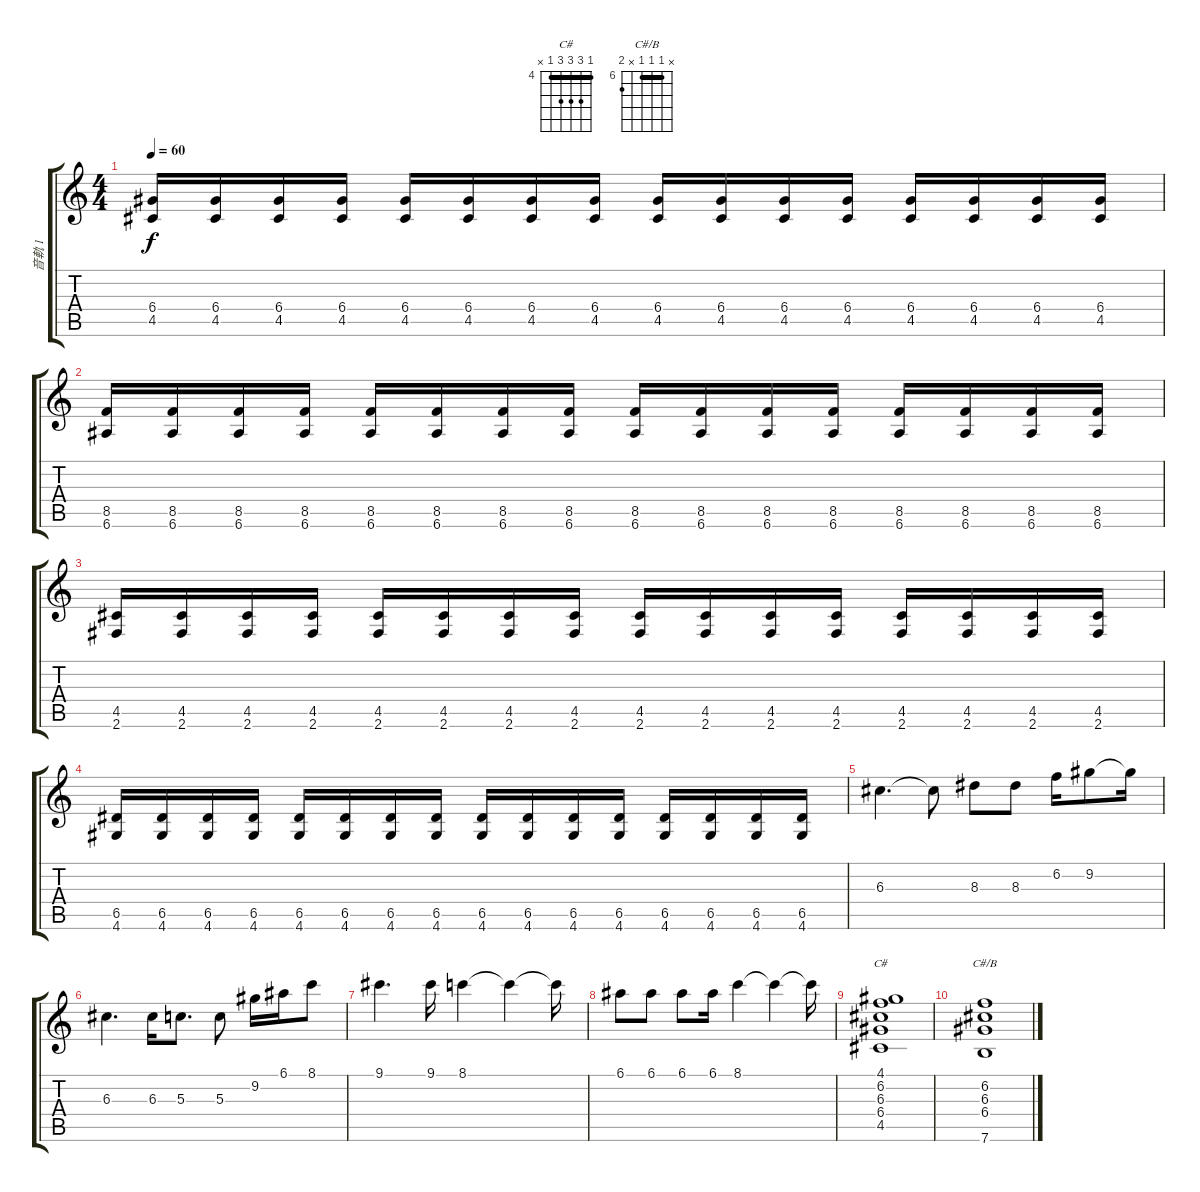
\track ("音軌 1" "音軌 1") {instrument electricguitarjazz}
\staff {score tabs}
\tuning (E4 B3 G3 D3 A2 E2) {hide}
\chord ("C#" 4 6 6 6 4 x) {firstfret 4 barre 4}
\chord ("C#/B" x 6 6 6 x 7) {firstfret 6 barre 6}
\ts (4 4)
\tempo 60
\clef g2
\ks c
(6.4 4.5).16{dy f} (6.4 4.5).16 (6.4 4.5).16 (6.4 4.5).16 (6.4 4.5).16 (6.4 4.5).16 (6.4 4.5).16 (6.4 4.5).16 (6.4 4.5).16 (6.4 4.5).16 (6.4 4.5).16 (6.4 4.5).16 (6.4 4.5).16 (6.4 4.5).16 (6.4 4.5).16 (6.4 4.5).16 |
(8.5 6.6).16 (8.5 6.6).16 (8.5 6.6).16 (8.5 6.6).16 (8.5 6.6).16 (8.5 6.6).16 (8.5 6.6).16 (8.5 6.6).16 (8.5 6.6).16 (8.5 6.6).16 (8.5 6.6).16 (8.5 6.6).16 (8.5 6.6).16 (8.5 6.6).16 (8.5 6.6).16 (8.5 6.6).16 |
(4.5 2.6).16 (4.5 2.6).16 (4.5 2.6).16 (4.5 2.6).16 (4.5 2.6).16 (4.5 2.6).16 (4.5 2.6).16 (4.5 2.6).16 (4.5 2.6).16 (4.5 2.6).16 (4.5 2.6).16 (4.5 2.6).16 (4.5 2.6).16 (4.5 2.6).16 (4.5 2.6).16 (4.5 2.6).16 |
(6.5 4.6).16 (6.5 4.6).16 (6.5 4.6).16 (6.5 4.6).16 (6.5 4.6).16 (6.5 4.6).16 (6.5 4.6).16 (6.5 4.6).16 (6.5 4.6).16 (6.5 4.6).16 (6.5 4.6).16 (6.5 4.6).16 (6.5 4.6).16 (6.5 4.6).16 (6.5 4.6).16 (6.5 4.6).16 |
6.3.4{d instrument electricguitarjazz} 6.3{t}.8 8.3.8 8.3.8 6.2.16 9.2.8 9.2{t}.16 |
6.3.4{d} 6.3.16 5.3.8{d} 5.3.8 9.2.16 6.1.16 8.1.8 |
9.1.4{d} 9.1.16 8.1.4 8.1{t}.4 8.1{t}.16 |
6.1.8 6.1.8 6.1.8 6.1.16 8.1.4 8.1{t}.4 8.1{t}.16 |
(4.1 6.2 6.3 6.4 4.5).1{ch "C#"} |
(6.2 6.3 6.4 7.6).1{ch "C#/B"}
